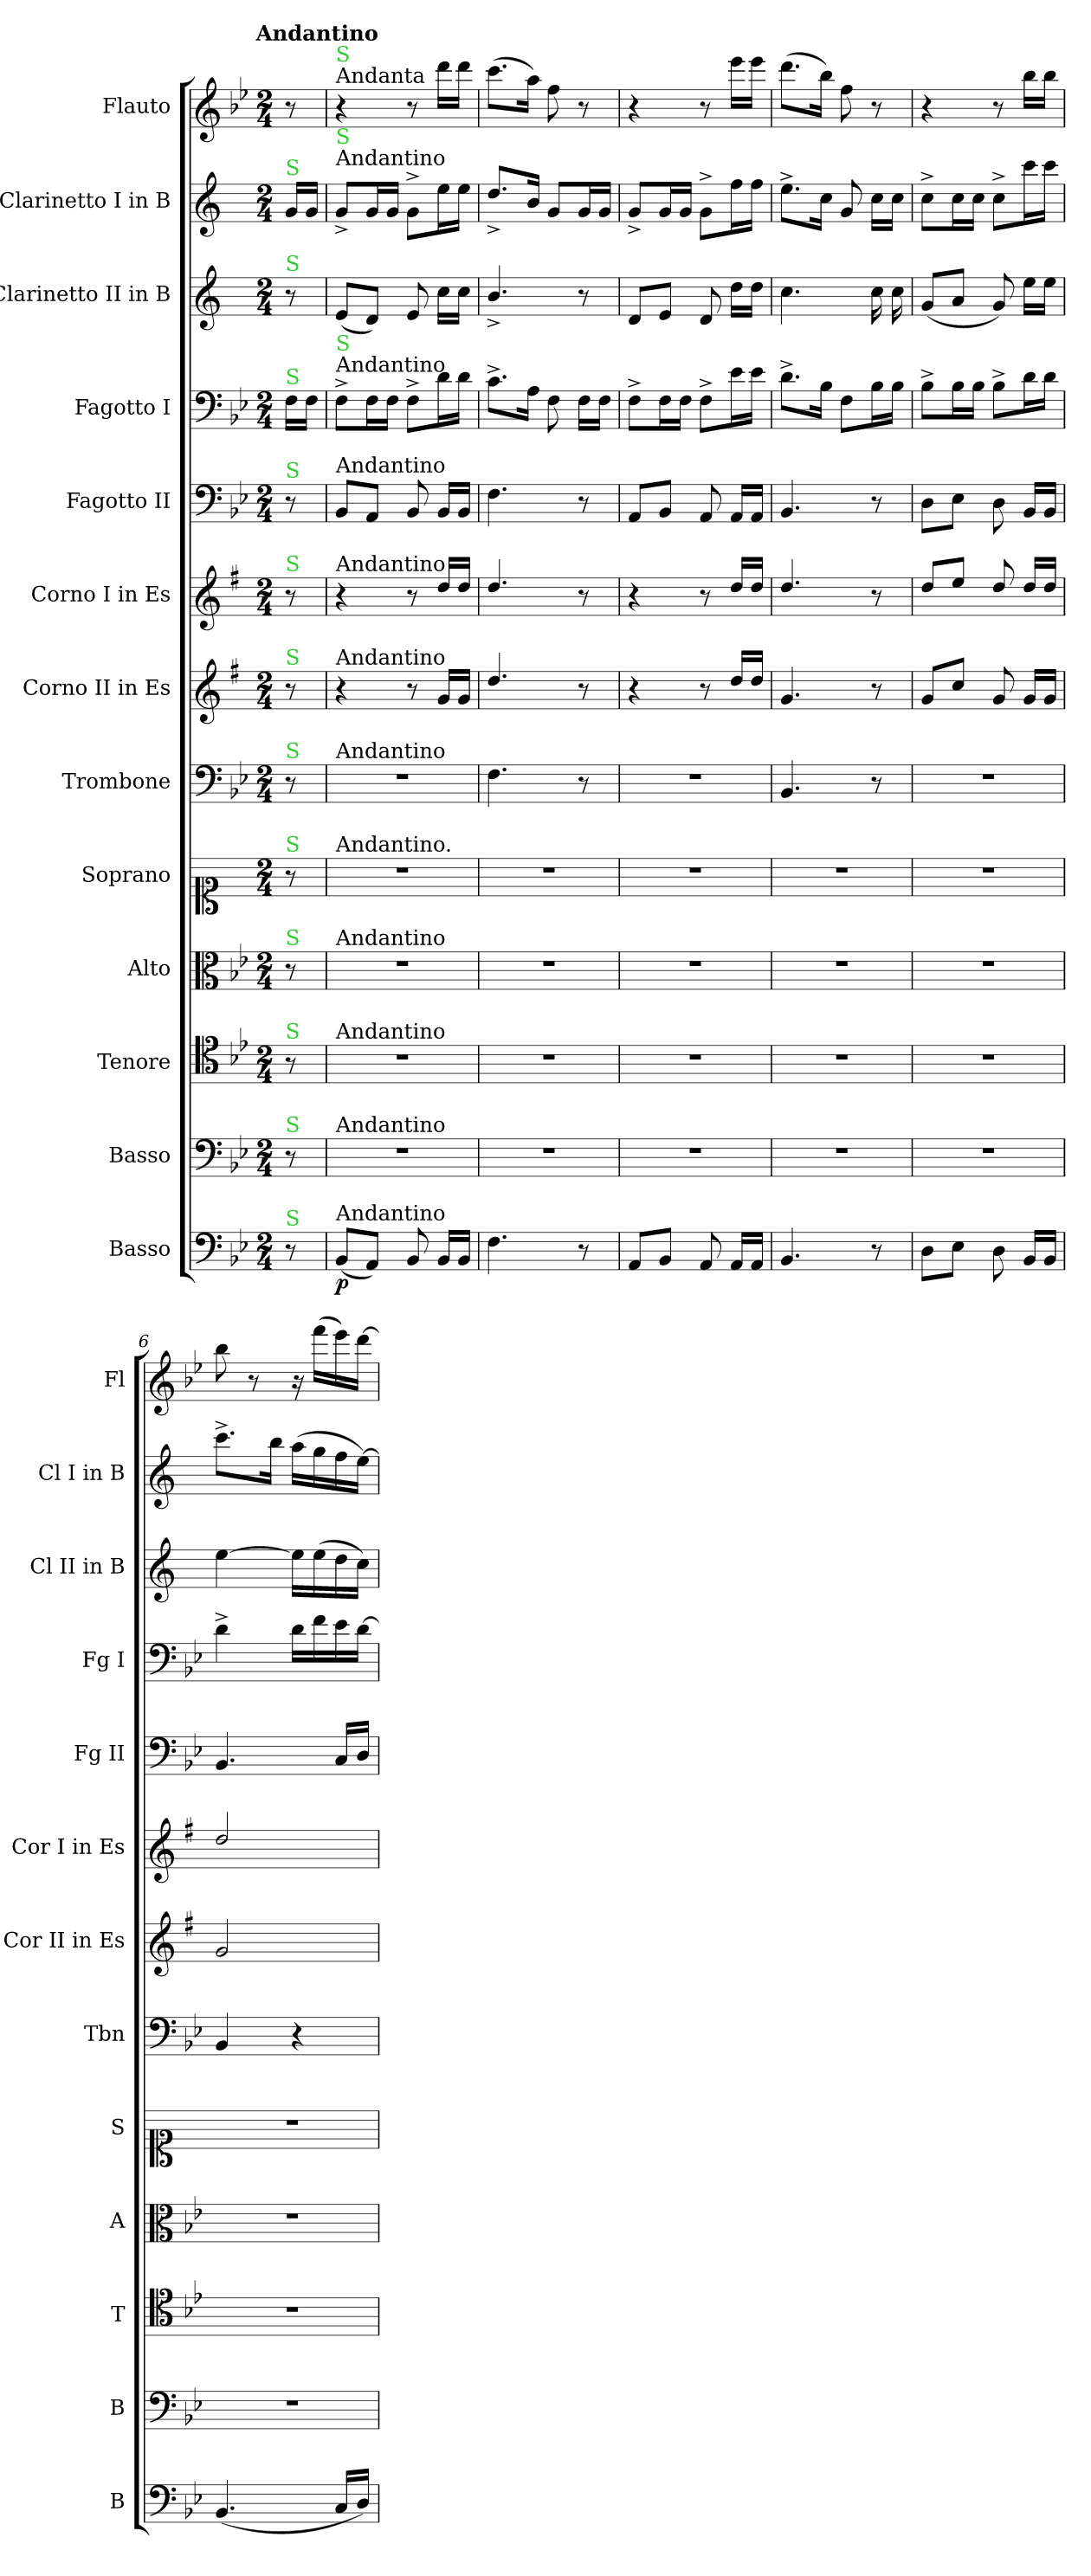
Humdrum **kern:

**kern	**dynam	**kern	**kern	**kern	**kern	**kern	**kern	**kern	**kern	**kern	**kern	**kern	**kern
*part13	*part13	*part12	*part11	*part10	*part9	*part8	*part7	*part6	*part5	*part4	*part3	*part2	*part1
*staff13	*staff13	*staff12	*staff11	*staff10	*staff9	*staff8	*staff7	*staff6	*staff5	*staff4	*staff3	*staff2	*staff1
*I"Basso	*	*I"Basso	*I"Tenore	*I"Alto	*I"Soprano	*I"Trombone	*I"Corno II in Es	*I"Corno I in Es	*I"Fagotto II	*I"Fagotto I	*I"Clarinetto II in B	*I"Clarinetto I in B	*I"Flauto
*I'B	*	*I'B	*I'T	*I'A	*I'S	*I'Tbn	*I'Cor II in Es	*I'Cor I in Es	*I'Fg II	*I'Fg I	*I'Cl II in B	*I'Cl I in B	*I'Fl
*clefF4	*	*clefF4	*clefC4	*clefC3	*clefC1	*clefF4	*clefG2	*clefG2	*clefF4	*clefF4	*clefG2	*clefG2	*clefG2
*	*	*	*	*	*	*	*ITrd5c9	*ITrd5c9	*	*	*ITrd1c2	*ITrd1c2	*
*k[b-e-]	*	*k[b-e-]	*k[b-e-]	*k[b-e-]	*	*k[b-e-]	*k[b-e-]	*k[b-e-]	*k[b-e-]	*k[b-e-]	*k[b-e-]	*k[b-e-]	*k[b-e-]
!!LO:TX:omd:t=Andantino
*M2/4	*	*M2/4	*M2/4	*M2/4	*M2/4	*M2/4	*M2/4	*M2/4	*M2/4	*M2/4	*M2/4	*M2/4	*M2/4
*MM80	*	*MM80	*MM80	*MM80	*MM80	*MM80	*MM80	*MM80	*MM80	*MM80	*MM80	*MM80	*MM80
=	=	=	=	=	=	=	=	=	=	=	=	=	=
!	!	!	!	!	!	!	!	!	!	!	!	!LO:TX:a:color=limegreen:t=S	!
!	!	!	!	!	!	!	!	!	!	!	!LO:TX:a:color=limegreen:t=S	!	!
!	!	!	!	!	!	!	!	!	!	!LO:TX:a:color=limegreen:t=S	!	!	!
!	!	!	!	!	!	!	!	!	!LO:TX:a:color=limegreen:t=S	!	!	!	!
!	!	!	!	!	!	!	!	!LO:TX:a:color=limegreen:t=S	!	!	!	!	!
!	!	!	!	!	!	!	!LO:TX:a:color=limegreen:t=S	!	!	!	!	!	!
!	!	!	!	!	!	!LO:TX:a:color=limegreen:t=S	!	!	!	!	!	!	!
!	!	!	!	!	!LO:TX:a:color=limegreen:t=S	!	!	!	!	!	!	!	!
!	!	!	!	!LO:TX:a:color=limegreen:t=S	!	!	!	!	!	!	!	!	!
!	!	!	!LO:TX:a:color=limegreen:t=S	!	!	!	!	!	!	!	!	!	!
!	!	!LO:TX:a:color=limegreen:t=S	!	!	!	!	!	!	!	!	!	!	!
!LO:TX:a:color=limegreen:t=S	!	!	!	!	!	!	!	!	!	!	!	!	!
8r	.	8r	8r	8r	8r	8r	8r	8r	8r	16F\LL	8r	16f/LL	8r
.	.	.	.	.	.	.	.	.	.	16F\JJ	.	16f/JJ	.
=1	=1	=1	=1	=1	=1	=1	=1	=1	=1	=1	=1	=1	=1
!	!	!	!	!	!	!	!	!	!	!	!	!	!LO:TX:a:t=Andanta
!	!	!	!	!	!	!	!	!	!	!	!	!	!LO:TX:a:color=limegreen:t=S
!	!	!	!	!	!	!	!	!	!	!	!	!LO:TX:a:t=Andantino	!
!	!	!	!	!	!	!	!	!	!	!	!	!LO:TX:a:color=limegreen:t=S	!
!	!	!	!	!	!	!	!	!	!	!LO:TX:a:t=Andantino	!	!	!
!	!	!	!	!	!	!	!	!	!	!LO:TX:a:color=limegreen:t=S	!	!	!
!	!	!	!	!	!	!	!	!	!LO:TX:a:t=Andantino	!	!	!	!
!	!	!	!	!	!	!	!	!LO:TX:a:t=Andantino	!	!	!	!	!
!	!	!	!	!	!	!	!LO:TX:a:t=Andantino	!	!	!	!	!	!
!	!	!	!	!	!	!LO:TX:a:t=Andantino	!	!	!	!	!	!	!
!	!	!	!	!	!LO:TX:a:t=Andantino.	!	!	!	!	!	!	!	!
!	!	!	!	!LO:TX:a:t=Andantino	!	!	!	!	!	!	!	!	!
!	!	!	!LO:TX:a:t=Andantino	!	!	!	!	!	!	!	!	!	!
!	!	!LO:TX:a:t=Andantino	!	!	!	!	!	!	!	!	!	!	!
!LO:TX:a:t=Andantino	!	!	!	!	!	!	!	!	!	!	!	!	!
(<8BB-/L	p	2r	2r	2r	2r	2r	4r	4r	8BB-/L	8F^\L	(<8d/L	8f^>/L	4r
8AA/J)	.	.	.	.	.	.	.	.	8AA/J	16F\L	8c/J)	16f/L	.
.	.	.	.	.	.	.	.	.	.	16F\JJ	.	16f/JJ	.
8BB-/	.	.	.	.	.	.	8r	8r	8BB-/	8F^\L	8d/	8f^/L	8r
16BB-/LL	.	.	.	.	.	.	16B-/LL	16f/LL	16BB-/LL	16d\L	16b-\LL	16dd\L	16ddd\LL
16BB-/JJ	.	.	.	.	.	.	16B-/JJ	16f/JJ	16BB-/JJ	16d\JJ	16b-\JJ	16dd\JJ	16ddd\JJ
=2	=2	=2	=2	=2	=2	=2	=2	=2	=2	=2	=2	=2	=2
4.F\	.	2r	2r	2r	2r	4.F\	4.f/	4.f/	4.F\	8.c^\L	4.a^/	8.cc^\L	(>8.ccc\L
.	.	.	.	.	.	.	.	.	.	16A\Jk	.	16a/Jk	16aa\Jk)
.	.	.	.	.	.	.	.	.	.	8F\	.	8f/L	8ff\
8r	.	.	.	.	.	8r	8r	8r	8r	16F\LL	8r	16f/L	8r
.	.	.	.	.	.	.	.	.	.	16F\JJ	.	16f/JJ	.
=3	=3	=3	=3	=3	=3	=3	=3	=3	=3	=3	=3	=3	=3
8AA/L	.	2r	2r	2r	2r	2r	4r	4r	8AA/L	8F^\L	8c/L	8f^/L	4r
8BB-/J	.	.	.	.	.	.	.	.	8BB-/J	16F\L	8d/J	16f/L	.
.	.	.	.	.	.	.	.	.	.	16F\JJ	.	16f/JJ	.
8AA/	.	.	.	.	.	.	8r	8r	8AA/	8F^\L	8c/	8f^/L	8r
16AA/LL	.	.	.	.	.	.	16f/LL	16f/LL	16AA/LL	16e-\L	16cc\LL	16ee-\L	16eee-\LL
16AA/JJ	.	.	.	.	.	.	16f/JJ	16f/JJ	16AA/JJ	16e-\JJ	16cc\JJ	16ee-\JJ	16eee-\JJ
=4	=4	=4	=4	=4	=4	=4	=4	=4	=4	=4	=4	=4	=4
4.BB-/	.	2r	2r	2r	2r	4.BB-/	4.B-/	4.f/	4.BB-/	8.d^\L	4.b-\	8.dd^\L	(>8.ddd\L
.	.	.	.	.	.	.	.	.	.	16B-\Jk	.	16b-\Jk	16bb-\Jk)
.	.	.	.	.	.	.	.	.	.	8F\L	.	8f/	8ff\
8r	.	.	.	.	.	8r	8r	8r	8r	16B-\L	16b-\	16b-\LL	8r
.	.	.	.	.	.	.	.	.	.	16B-\JJ	16b-\	16b-\JJ	.
=5	=5	=5	=5	=5	=5	=5	=5	=5	=5	=5	=5	=5	=5
8D\L	.	2r	2r	2r	2r	2r	8B-\L	8f/L	8D\L	8B-^\L	(<8f/L	8b-^\L	4r
8E-\J	.	.	.	.	.	.	8e-/J	8g/J	8E-\J	16B-\L	8g/J	16b-\L	.
.	.	.	.	.	.	.	.	.	.	16B-\JJ	.	16b-\JJ	.
8D\	.	.	.	.	.	.	8B-/	8f/	8D\	8B-^\L	8f/)	8b-^\L	8r
16BB-/LL	.	.	.	.	.	.	16B-/LL	16f/LL	16BB-/LL	16d\L	16dd\LL	16bb-\L	16bb-\LL
16BB-/JJ	.	.	.	.	.	.	16B-/JJ	16f/JJ	16BB-/JJ	16d\JJ	16dd\JJ	16bb-\JJ	16bb-\JJ
=6	=6	=6	=6	=6	=6	=6	=6	=6	=6	=6	=6	=6	=6
(<4.BB-/	.	2r	2r	2r	2r	4BB-/	2B-/	2f/	4.BB-/	4d^\	[4dd\	8.bb-^\L	8bb-\
.	.	.	.	.	.	.	.	.	.	.	.	.	8r
.	.	.	.	.	.	.	.	.	.	.	.	16aa\Jk	.
.	.	.	.	.	.	4r	.	.	.	16d\LL	16dd\LL]	(>16gg\LL	16r
.	.	.	.	.	.	.	.	.	.	16f\	(>16dd\	16ff\	(>16fff\LL
16C/LL	.	.	.	.	.	.	.	.	16C/LL	16e-\	16cc\	16ee-\	16eee-\)
16D\JJ)	.	.	.	.	.	.	.	.	16D\JJ	[16d\JJ	16b-\JJ)	[16dd\JJ)	[16ddd\JJ
=	=	=	=	=	=	=	=	=	=	=	=	=	=
*-	*-	*-	*-	*-	*-	*-	*-	*-	*-	*-	*-	*-	*-
